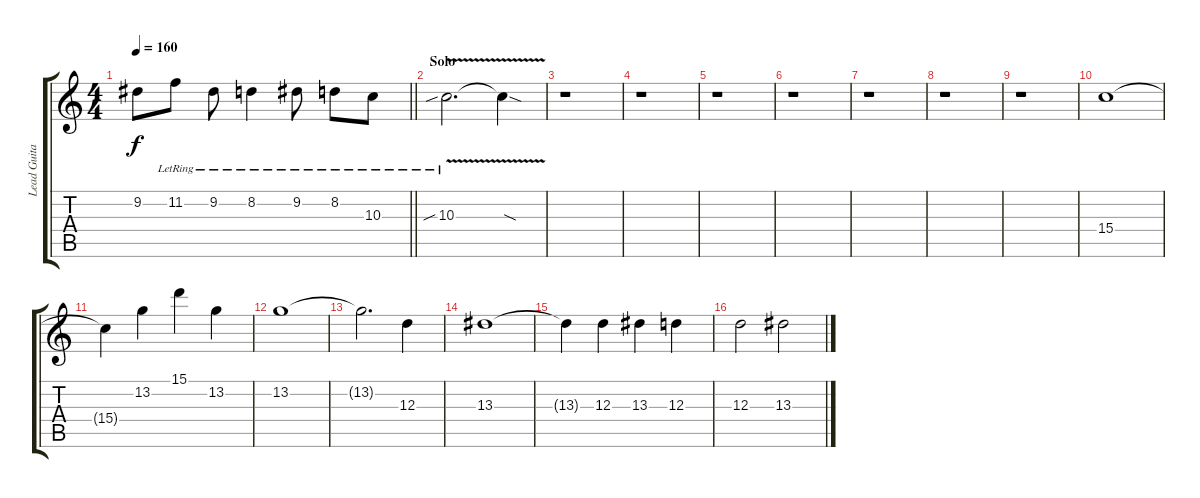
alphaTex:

\track ("Lead Guitar" "Lead Guita") {instrument electricguitarjazz}
\staff {score tabs}
\tuning (B3 Gb3 D3 A2 E2 B1) {hide}
\ts (4 4)
\tempo 160
\clef g2
\barLineRight lightlight
\ks c
9.2{t}.8{dy f} 11.2{lr}.8 9.2{lr}.8 8.2{lr}.4 9.2{lr}.8 8.2{lr}.8 10.3{lr}.8 |
\section ("" "Solo")
10.3{v sib lr}.2{d} 10.3{sod t}.4 |
r.1 |
r.1 |
r.1 |
r.1 |
r.1 |
r.1 |
r.1 |
15.4.1 |
15.4{t}.4 13.2.4 15.1.4 13.2.4 |
13.2.1 |
13.2{t}.2{d} 12.3.4 |
13.3.1 |
13.3{t}.4 12.3.4 13.3.4 12.3.4 |
12.3.2 13.3.2
